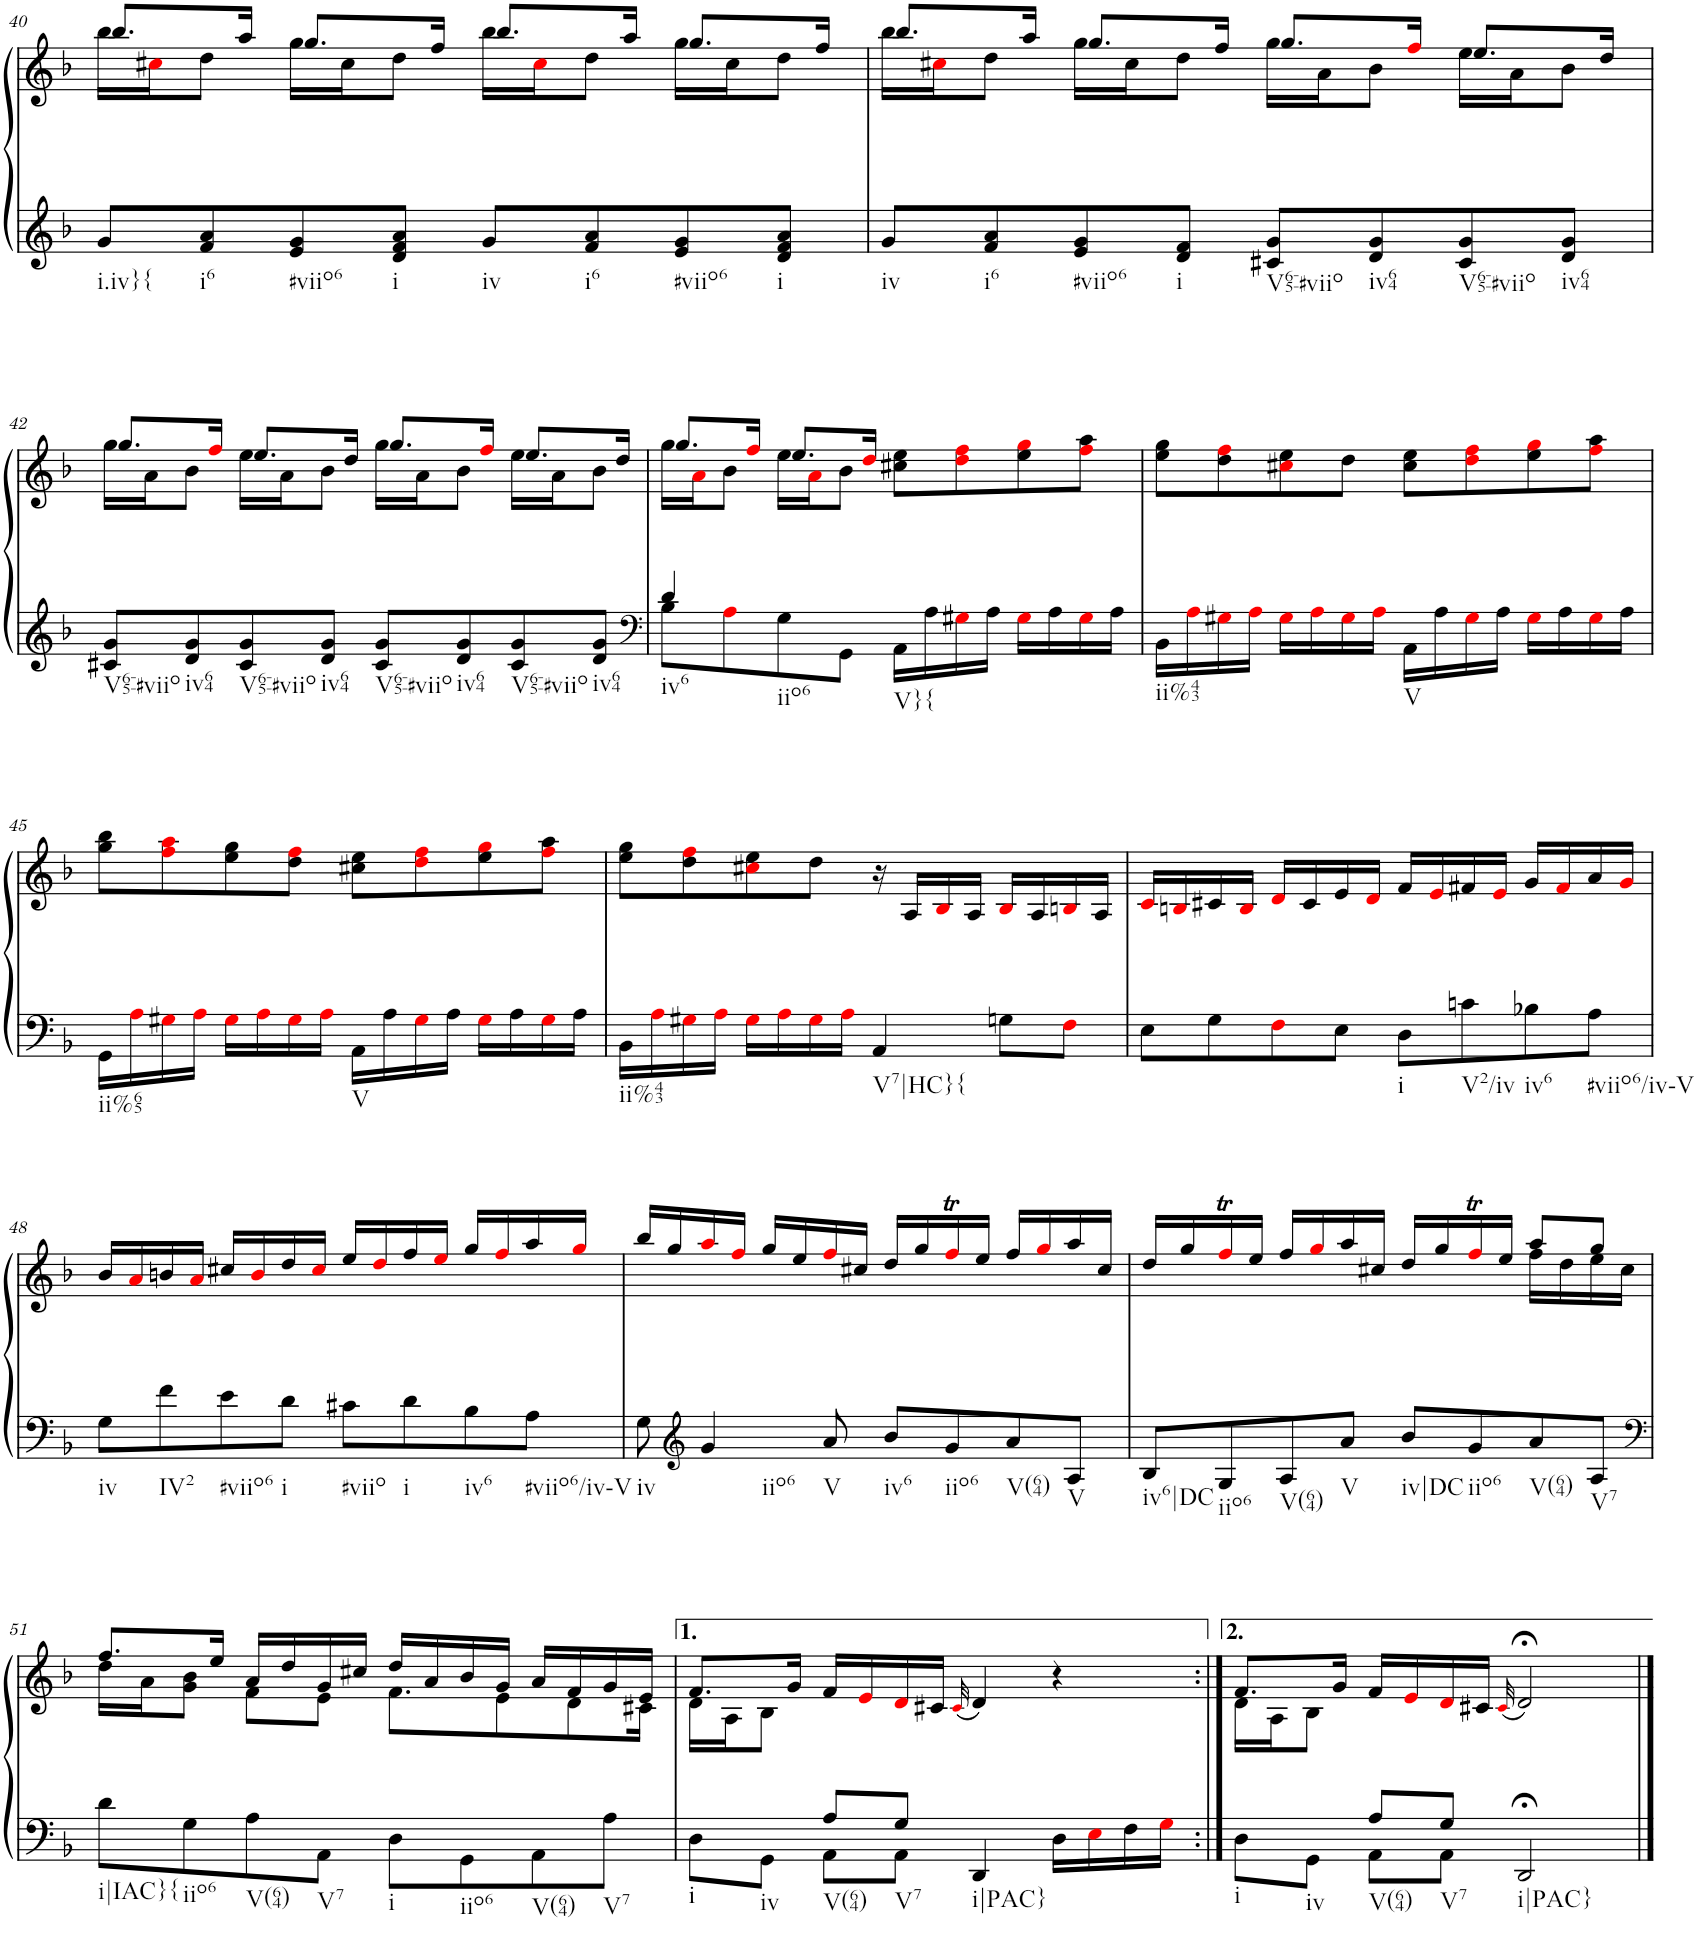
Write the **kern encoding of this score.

**kern	**kern
*part1	*part1
*staff2	*staff1
*I"Piano	*
*I'Pno.	*
!!LO:PB:g=z
*clefG2	*clefG2
*k[b-]	*k[b-]
*M4/4	*M4/4
*met(c)	*met(c)
=40	=40
*	*^
!LO:TX:b:t=i.iv}{	!	!
8g/L	8.bb-/L	16bb-\LL
.	.	16cc#Xi\J
!LO:TX:b:t=i6	!	!
8f/ 8a/	.	8dd\J
.	16aa/Jk	.
!LO:TX:b:t=#viio6	!	!
8e/ 8g/	8.gg/L	16gg\LL
.	.	16cc#\J
!LO:TX:b:t=i	!	!
8d/ 8f/ 8a/J	.	8dd\J
.	16ff/Jk	.
!LO:TX:b:t=iv	!	!
8g/L	8.bb-/L	16bb-\LL
.	.	16cc#i\J
!LO:TX:b:t=i6	!	!
8f/ 8a/	.	8dd\J
.	16aa/Jk	.
!LO:TX:b:t=#viio6	!	!
8e/ 8g/	8.gg/L	16gg\LL
.	.	16cc#\J
!LO:TX:b:t=i	!	!
8d/ 8f/ 8a/J	.	8dd\J
.	16ff/Jk	.
=41	=41	=41
!LO:TX:b:t=iv	!	!
8g/L	8.bb-/L	16bb-\LL
.	.	16cc#Xi\J
!LO:TX:b:t=i6	!	!
8f/ 8a/	.	8dd\J
.	16aa/Jk	.
!LO:TX:b:t=#viio6	!	!
8e/ 8g/	8.gg/L	16gg\LL
.	.	16cc#\J
!LO:TX:b:t=i	!	!
8d/ 8f/J	.	8dd\J
.	16ff/Jk	.
!LO:TX:b:t=V65-#viio	!	!
8c#X/ 8g/L	8.gg/L	16gg\LL
.	.	16a\J
!LO:TX:b:t=iv64	!	!
8d/ 8g/	.	8b-\J
.	16ffi/Jk	.
!LO:TX:b:t=V65-#viio	!	!
8c#/ 8g/	8.ee/L	16ee\LL
.	.	16a\J
!LO:TX:b:t=iv64	!	!
8d/ 8g/J	.	8b-\J
.	16dd/Jk	.
!!LO:LB:g=z	!!
=42	=42	=42
!LO:TX:b:t=V65-#viio	!	!
8c#X/ 8g/L	8.gg/L	16gg\LL
.	.	16a\J
!LO:TX:b:t=iv64	!	!
8d/ 8g/	.	8b-\J
.	16ffi/Jk	.
!LO:TX:b:t=V65-#viio	!	!
8c#/ 8g/	8.ee/L	16ee\LL
.	.	16a\J
!LO:TX:b:t=iv64	!	!
8d/ 8g/J	.	8b-\J
.	16dd/Jk	.
!LO:TX:b:t=V65-#viio	!	!
8c#/ 8g/L	8.gg/L	16gg\LL
.	.	16a\J
!LO:TX:b:t=iv64	!	!
8d/ 8g/	.	8b-\J
.	16ffi/Jk	.
!LO:TX:b:t=V65-#viio	!	!
8c#/ 8g/	8.ee/L	16ee\LL
.	.	16a\J
!LO:TX:b:t=iv64	!	!
8d/ 8g/J	.	8b-\J
.	16dd/Jk	.
=43	=43	=43
*clefF4	*	*
*^	*	*
!LO:TX:b:t=iv6	!	!	!
4d/	8B-\L	8.gg/L	16gg\LL
.	.	.	16ai\J
.	8Ai\	.	8b-\J
.	.	16ffi/Jk	.
!LO:TX:b:t=iio6	!	!	!
4ryy	8G\	8.ee/L	16ee\LL
.	.	.	16ai\J
.	8GG\J	.	8b-\J
.	.	16ddi/Jk	.
!LO:TX:b:t=V}{	!	!	!
16AA\LL	2ryy	8cc#X\ 8ee\L	2ryy
16A\	.	.	.
16G#Xi\	.	8ddi\ 8ffi\	.
16A\JJ	.	.	.
16G#i\LL	.	8ee\ 8ggi\	.
16A\	.	.	.
16G#i\	.	8ffi\ 8aa\J	.
16A\JJ	.	.	.
*v	*v	*	*
*	*v	*v
=44	=44
!LO:TX:b:t=ii%43	!
16BB-\LL	8ee\ 8gg\L
16Ai\	.
16G#Xi\	8dd\ 8ffi\
16Ai\JJ	.
16G#i\LL	8cc#Xi\ 8ee\
16Ai\	.
16G#i\	8dd\J
16Ai\JJ	.
!LO:TX:b:t=V	!
16AA\LL	8cc#\ 8ee\L
16A\	.
16G#i\	8ddi\ 8ffi\
16A\JJ	.
16G#i\LL	8ee\ 8ggi\
16A\	.
16G#i\	8ffi\ 8aa\J
16A\JJ	.
!!LO:LB:g=z
=45	=45
!LO:TX:b:t=ii%65	!
16GG\LL	8gg\ 8bb-\L
16Ai\	.
16G#Xi\	8ffi\ 8aai\
16Ai\JJ	.
16G#i\LL	8ee\ 8gg\
16Ai\	.
16G#i\	8dd\ 8ffi\J
16Ai\JJ	.
!LO:TX:b:t=V	!
16AA\LL	8cc#X\ 8ee\L
16A\	.
16G#i\	8ddi\ 8ffi\
16A\JJ	.
16G#i\LL	8ee\ 8ggi\
16A\	.
16G#i\	8ffi\ 8aa\J
16A\JJ	.
=46	=46
!LO:TX:b:t=ii%43	!
16BB-\LL	8ee\ 8gg\L
16Ai\	.
16G#Xi\	8dd\ 8ffi\
16Ai\JJ	.
16G#i\LL	8cc#Xi\ 8ee\
16Ai\	.
16G#i\	8dd\J
16Ai\JJ	.
!LO:TX:b:t=V7|HC}{	!
4AA/	16r
.	16A/LL
.	16B-i/
.	16A/JJ
8Gn\L	16B-i/LL
.	16A/
8Fi\J	16Bni/
.	16A/JJ
=47	=47
8E\L	16ci/LL
.	16Bni/
8G\	16c#X/
.	16Bi/JJ
8Fi\	16di/LL
.	16c#/
8E\J	16e/
.	16di/JJ
!LO:TX:b:t=i	!
8D\L	16f/LL
.	16ei/
!LO:TX:b:t=V2/iv	!
8cn\	16f#X/
.	16ei/JJ
!LO:TX:b:t=iv6	!
8B-X\	16g/LL
.	16f#i/
!LO:TX:b:t=#viio6/iv-V	!
8A\J	16a/
.	16gi/JJ
!!LO:LB:g=z
=48	=48
!LO:TX:b:t=iv	!
8G\L	16b-/LL
.	16ai/
!LO:TX:b:t=IV2	!
8f\	16bn/
.	16ai/JJ
!LO:TX:b:t=#viio6	!
8e\	16cc#X/LL
.	16bi/
!LO:TX:b:t=i	!
8d\J	16dd/
.	16cc#i/JJ
!LO:TX:b:t=#viio	!
8c#X\L	16ee/LL
.	16ddi/
!LO:TX:b:t=i	!
8d\	16ff/
.	16eei/JJ
!LO:TX:b:t=iv6	!
8B-\	16gg/LL
.	16ffi/
!LO:TX:b:t=#viio6/iv-V	!
8A\J	16aa/
.	16ggi/JJ
=49	=49
!LO:TX:b:t=iv	!
8G\	16bb-/LL
.	16gg/
*clefG2	*
!LO:TX:b:t=iio6	!
4g/	16aai/
.	16ffi/JJ
.	16gg/LL
.	16ee/
!LO:TX:b:t=V	!
8a/	16ffi/
.	16cc#X/JJ
!LO:TX:b:t=iv6	!
8b-/L	16dd/LL
.	16gg/
!LO:TX:b:t=iio6	!
8g/	16ffTi/
.	16ee/JJ
!LO:TX:b:t=V(64)	!
8a/	16ff/LL
.	16ggi/
!LO:TX:b:t=V	!
8A/J	16aa/
.	16cc#/JJ
=50	=50
*	*^
!LO:TX:b:t=iv6|DC	!	!
8B-/L	16dd/LL	2.ryy
.	16gg/	.
!LO:TX:b:t=iio6	!	!
8G/	16ffTi/	.
.	16ee/JJ	.
!LO:TX:b:t=V(64)	!	!
8A/	16ff/LL	.
.	16ggi/	.
!LO:TX:b:t=V	!	!
8a/J	16aa/	.
.	16cc#X/JJ	.
!LO:TX:b:t=iv|DC	!	!
8b-/L	16dd/LL	.
.	16gg/	.
!LO:TX:b:t=iio6	!	!
8g/	16ffTi/	.
.	16ee/JJ	.
!LO:TX:b:t=V(64)	!	!
8a/	8aa/L	16ff\LL
.	.	16dd\
!LO:TX:b:t=V7	!	!
8A/J	8gg/J	16ee\
.	.	16cc#\JJ
!!LO:LB:g=z	!!
=51	=51	=51
*clefF4	*	*
!LO:TX:b:t=i|IAC}{	!	!
8d\L	8.ff/L	16dd\LL
.	.	16a\J
!LO:TX:b:t=iio6	!	!
8G\	.	8g\ 8b-\J
.	16ee/Jk	.
!LO:TX:b:t=V(64)	!	!
8A\	16a/LL	8f\L
.	16dd/	.
!LO:TX:b:t=V7	!	!
8AA\J	16g/	8e\J
.	16cc#X/JJ	.
!LO:TX:b:t=i	!	!
8D\L	16dd/LL	8.f\L
.	16a/	.
!LO:TX:b:t=iio6	!	!
8GG\	16b-/	.
.	16g/JJ	8e\
!LO:TX:b:t=V(64)	!	!
8AA\	16a/LL	.
.	16f/	8d\
!LO:TX:b:t=V7	!	!
8A\J	16g/	.
.	16e/JJ	16c#X\Jk
=52	=52	=52
*^	*	*
!LO:TX:b:t=i	!	!	!
8D\L	4ryy	8.f/L	16d\LL
.	.	.	16A\J
!LO:TX:b:t=iv	!	!	!
8GG\J	.	.	8B-\J
.	.	16g/Jk	.
!LO:TX:b:t=V(64)	!	!	!
8A/L	8AA\L	16f/LL	2.ryy
.	.	16ei/	.
!LO:TX:b:t=V7	!	!	!
8G/J	8AA\J	16di/	.
.	.	16c#X/JJ	.
.	.	(32qc#i/	.
!LO:TX:b:t=i|PAC}	!	!	!
4DD/	2ryy	4d/)	.
16D\LL	.	4r	.
16Ei\	.	.	.
16F\	.	.	.
16Gi\JJ	.	.	.
=52X1:|!	=52X1:|!	=52X1:|!	=52X1:|!
!LO:TX:b:t=i	!	!	!
8D\L	4ryy	8.f/L	16d\LL
.	.	.	16A\J
!LO:TX:b:t=iv	!	!	!
8GG\J	.	.	8B-\J
.	.	16g/Jk	.
!LO:TX:b:t=V(64)	!	!	!
8A/L	8AA\L	16f/LL	2.ryy
.	.	16ei/	.
!LO:TX:b:t=V7	!	!	!
8G/J	8AA\J	16di/	.
.	.	16c#X/JJ	.
.	.	(32qc#i/	.
!LO:TX:b:t=i|PAC}	!	!	!
2DD;</	2ryy	2d;</)	.
*v	*v	*	*
*	*v	*v
==	==
*-	*-
